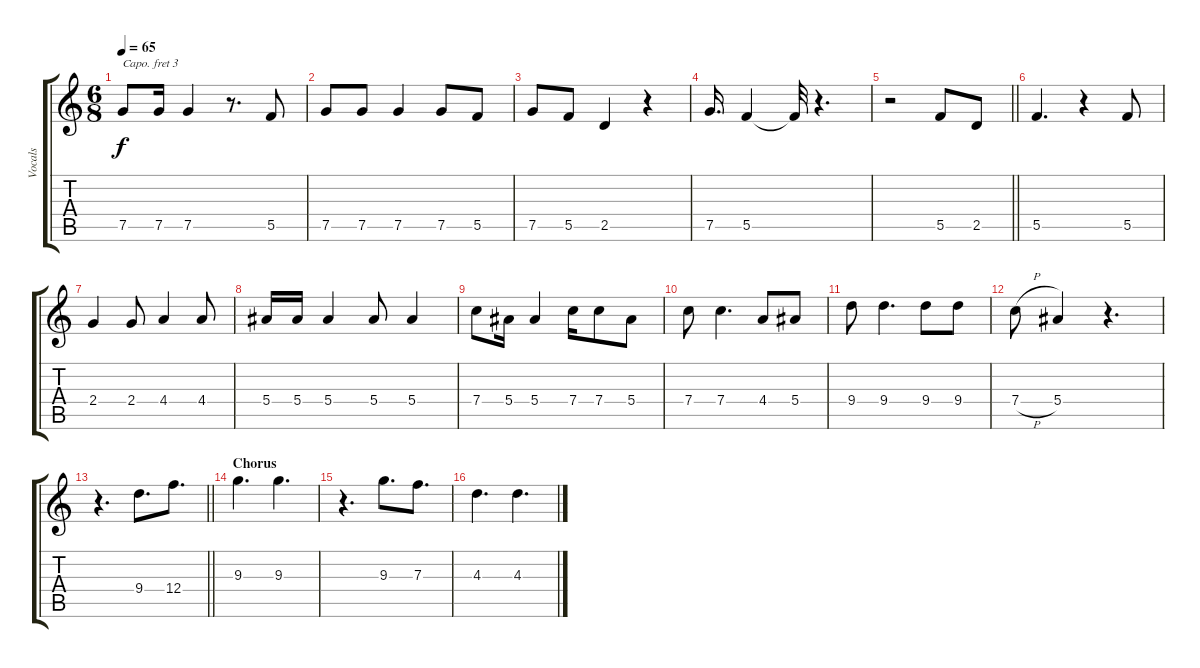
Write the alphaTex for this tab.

\track ("Vocals" "Vocals") {instrument contrabass}
\staff {score tabs}
\capo 3
\tuning (E4 B3 G3 D3 A2 E2) {hide}
\ts (6 8)
\tempo 65
\clef g2
\ks c
7.5.8{dy f} 7.5.16 7.5.4 r.8{d} 5.5.8 |
7.5.8 7.5.8 7.5.4 7.5.8 5.5.8 |
7.5.8 5.5.8 2.5.4 r.4 |
7.5.16{d} 5.5.4 5.5{t}.32 r.4{d} |
\barLineRight lightlight
r.2 5.5.8 2.5.8 |
\section ("" "")
5.5.4{d} r.4 5.5.8 |
2.4.4 2.4.8 4.4.4 4.4.8 |
5.4.16 5.4.16 5.4.4 5.4.8 5.4.4 |
7.4.8 5.4.16 5.4.4 7.4.16 7.4.8 5.4.8 |
7.4.8 7.4.4{d} 4.4.8 5.4.8 |
9.4.8 9.4.4{d} 9.4.8 9.4.8 |
7.4{h}.8 5.4.4 r.4{d} |
\barLineRight lightlight
r.4{d} 9.4.8{d} 12.4.8{d} |
\section ("" "Chorus")
9.3.4{d} 9.3.4{d} |
r.4{d} 9.3.8{d} 7.3.8{d} |
4.3.4{d} 4.3.4{d}
